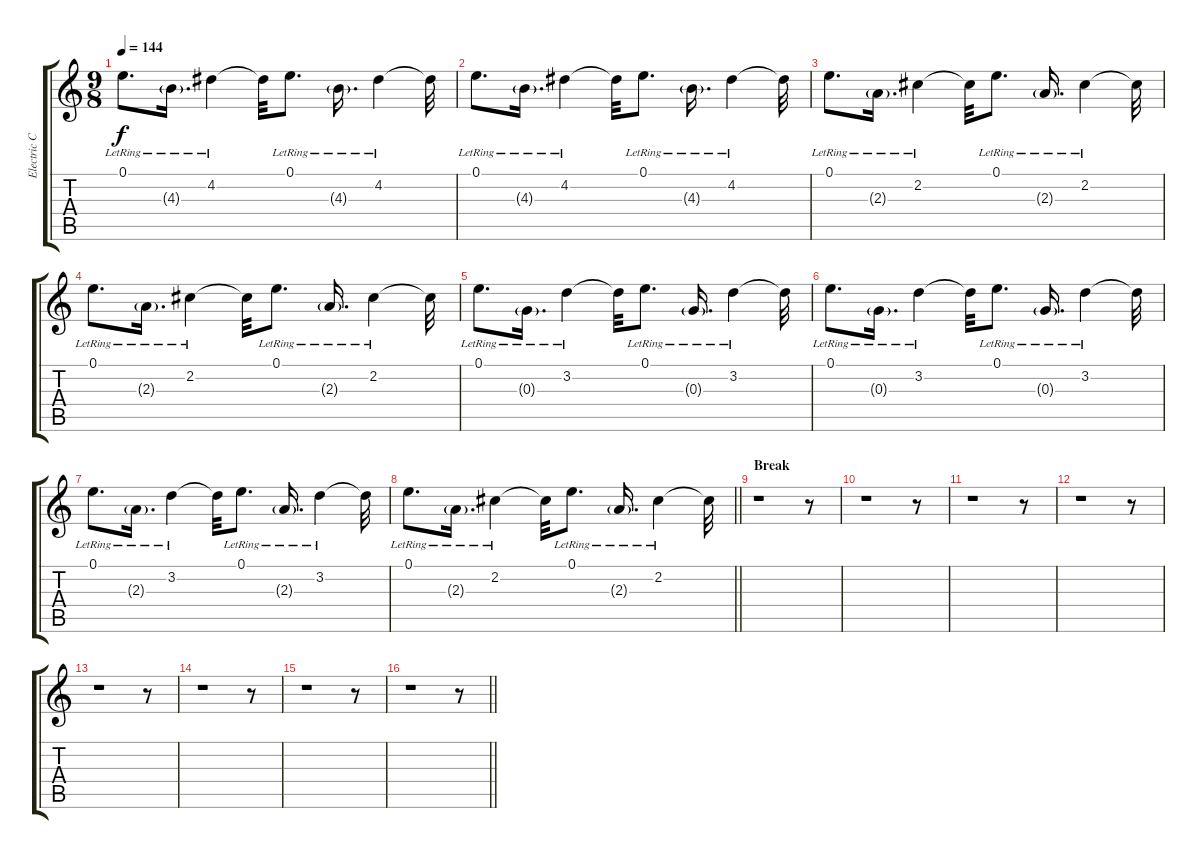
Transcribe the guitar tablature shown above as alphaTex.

\track ("Electric Clean (MIDI!)" "Electric C") {instrument electricguitarclean}
\staff {score tabs}
\tuning (E4 B3 G3 D3 A2 E2) {hide}
\ts (9 8)
\tempo 144
\clef g2
\ks c
0.1{lr}.8{d dy f} 4.3{g lr}.16{d} 4.2{lr}.4 4.2{t}.32 0.1{lr}.8{d} 4.3{g lr}.16{d} 4.2{lr}.4 4.2{t}.32 |
0.1{lr}.8{d} 4.3{g lr}.16{d} 4.2{lr}.4 4.2{t}.32 0.1{lr}.8{d} 4.3{g lr}.16{d} 4.2{lr}.4 4.2{t}.32 |
0.1{lr}.8{d} 2.3{g lr}.16{d} 2.2{lr}.4 2.2{t}.32 0.1{lr}.8{d} 2.3{g lr}.16{d} 2.2{lr}.4 2.2{t}.32 |
0.1{lr}.8{d} 2.3{g lr}.16{d} 2.2{lr}.4 2.2{t}.32 0.1{lr}.8{d} 2.3{g lr}.16{d} 2.2{lr}.4 2.2{t}.32 |
0.1{lr}.8{d} 0.3{g lr}.16{d} 3.2{lr}.4 3.2{t}.32 0.1{lr}.8{d} 0.3{g lr}.16{d} 3.2{lr}.4 3.2{t}.32 |
0.1{lr}.8{d} 0.3{g lr}.16{d} 3.2{lr}.4 3.2{t}.32 0.1{lr}.8{d} 0.3{g lr}.16{d} 3.2{lr}.4 3.2{t}.32 |
0.1{lr}.8{d} 2.3{g lr}.16{d} 3.2{lr}.4 3.2{t}.32 0.1{lr}.8{d} 2.3{g lr}.16{d} 3.2{lr}.4 3.2{t}.32 |
\barLineRight lightlight
0.1{lr}.8{d} 2.3{g lr}.16{d} 2.2{lr}.4 2.2{t}.32 0.1{lr}.8{d} 2.3{g lr}.16{d} 2.2{lr}.4 2.2{t}.32 |
\section ("" "Break")
r.1 r.8 |
r.1 r.8 |
r.1 r.8 |
r.1 r.8 |
r.1 r.8 |
r.1 r.8 |
r.1 r.8 |
\barLineRight lightlight
r.1 r.8
